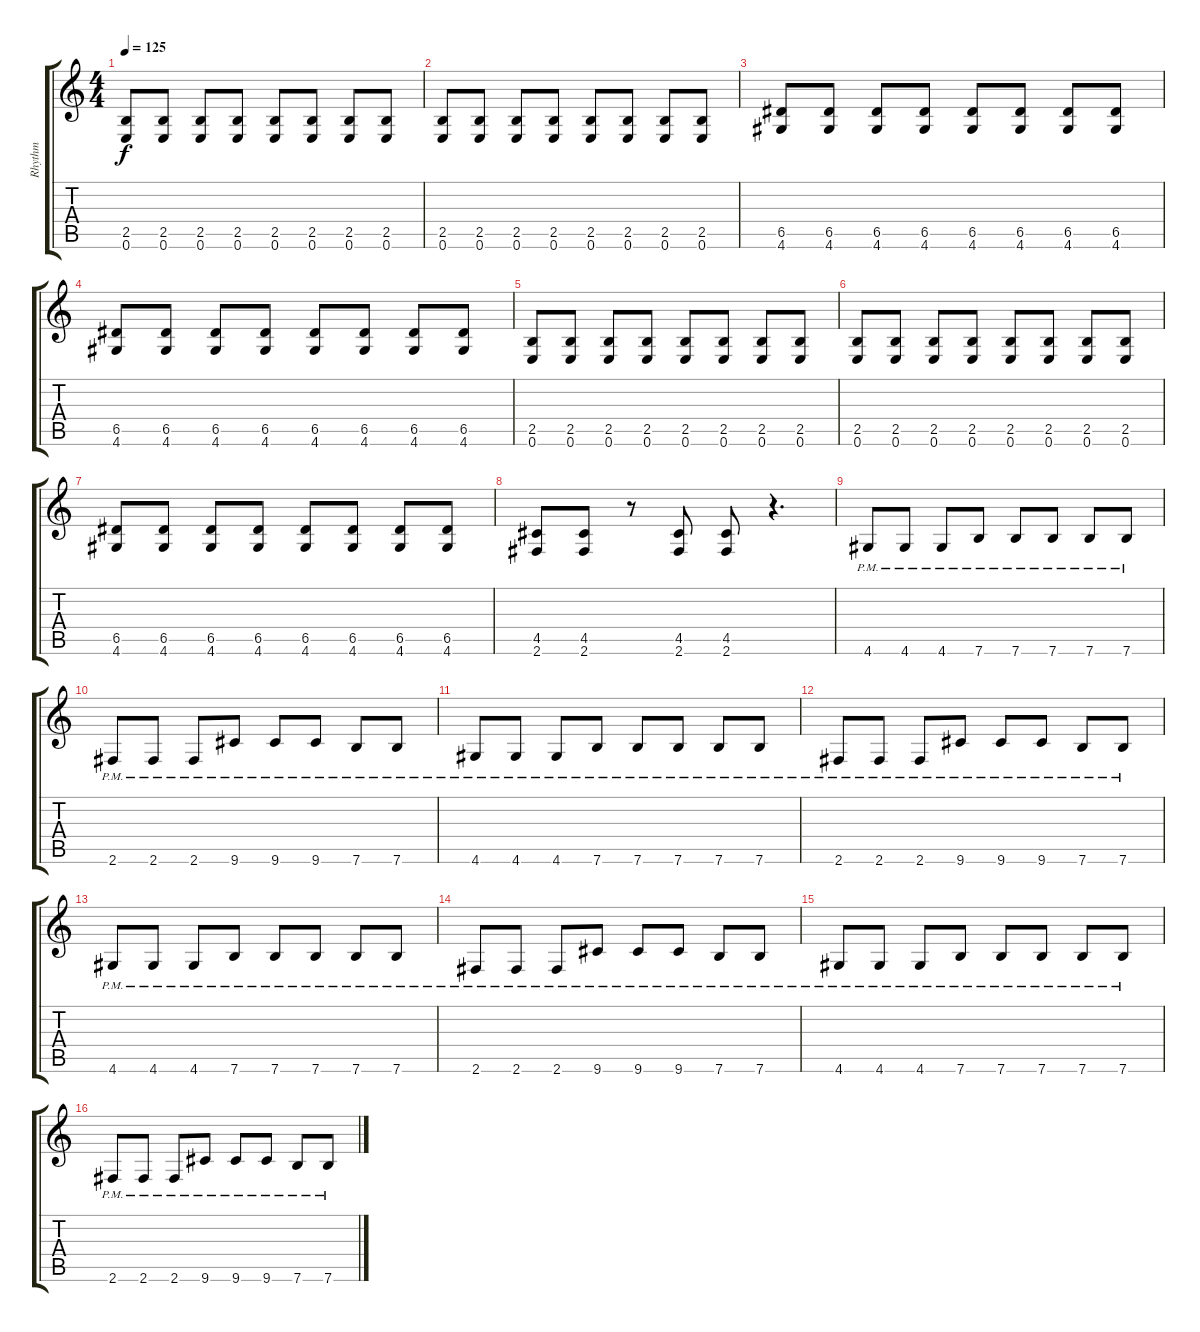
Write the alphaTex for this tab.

\track ("Rhythm" "Rhythm") {instrument overdrivenguitar}
\staff {score tabs}
\tuning (E4 B3 G3 D3 A2 E2) {hide}
\ts (4 4)
\tempo 125
\clef g2
\ks c
(2.5 0.6).8{dy f} (2.5 0.6).8 (2.5 0.6).8 (2.5 0.6).8 (2.5 0.6).8 (2.5 0.6).8 (2.5 0.6).8 (2.5 0.6).8 |
(2.5 0.6).8 (2.5 0.6).8 (2.5 0.6).8 (2.5 0.6).8 (2.5 0.6).8 (2.5 0.6).8 (2.5 0.6).8 (2.5 0.6).8 |
(6.5 4.6).8 (6.5 4.6).8 (6.5 4.6).8 (6.5 4.6).8 (6.5 4.6).8 (6.5 4.6).8 (6.5 4.6).8 (6.5 4.6).8 |
(6.5 4.6).8 (6.5 4.6).8 (6.5 4.6).8 (6.5 4.6).8 (6.5 4.6).8 (6.5 4.6).8 (6.5 4.6).8 (6.5 4.6).8 |
(2.5 0.6).8 (2.5 0.6).8 (2.5 0.6).8 (2.5 0.6).8 (2.5 0.6).8 (2.5 0.6).8 (2.5 0.6).8 (2.5 0.6).8 |
(2.5 0.6).8 (2.5 0.6).8 (2.5 0.6).8 (2.5 0.6).8 (2.5 0.6).8 (2.5 0.6).8 (2.5 0.6).8 (2.5 0.6).8 |
(6.5 4.6).8 (6.5 4.6).8 (6.5 4.6).8 (6.5 4.6).8 (6.5 4.6).8 (6.5 4.6).8 (6.5 4.6).8 (6.5 4.6).8 |
(4.5 2.6).8 (4.5 2.6).8 r.8 (4.5 2.6).8 (4.5 2.6).8 r.4{d} |
4.6{pm}.8 4.6{pm}.8 4.6{pm}.8 7.6{pm}.8 7.6{pm}.8 7.6{pm}.8 7.6{pm}.8 7.6{pm}.8 |
2.6{pm}.8 2.6{pm}.8 2.6{pm}.8 9.6{pm}.8 9.6{pm}.8 9.6{pm}.8 7.6{pm}.8 7.6{pm}.8 |
4.6{pm}.8 4.6{pm}.8 4.6{pm}.8 7.6{pm}.8 7.6{pm}.8 7.6{pm}.8 7.6{pm}.8 7.6{pm}.8 |
2.6{pm}.8 2.6{pm}.8 2.6{pm}.8 9.6{pm}.8 9.6{pm}.8 9.6{pm}.8 7.6{pm}.8 7.6{pm}.8 |
4.6{pm}.8 4.6{pm}.8 4.6{pm}.8 7.6{pm}.8 7.6{pm}.8 7.6{pm}.8 7.6{pm}.8 7.6{pm}.8 |
2.6{pm}.8 2.6{pm}.8 2.6{pm}.8 9.6{pm}.8 9.6{pm}.8 9.6{pm}.8 7.6{pm}.8 7.6{pm}.8 |
4.6{pm}.8 4.6{pm}.8 4.6{pm}.8 7.6{pm}.8 7.6{pm}.8 7.6{pm}.8 7.6{pm}.8 7.6{pm}.8 |
2.6{pm}.8 2.6{pm}.8 2.6{pm}.8 9.6{pm}.8 9.6{pm}.8 9.6{pm}.8 7.6{pm}.8 7.6{pm}.8
